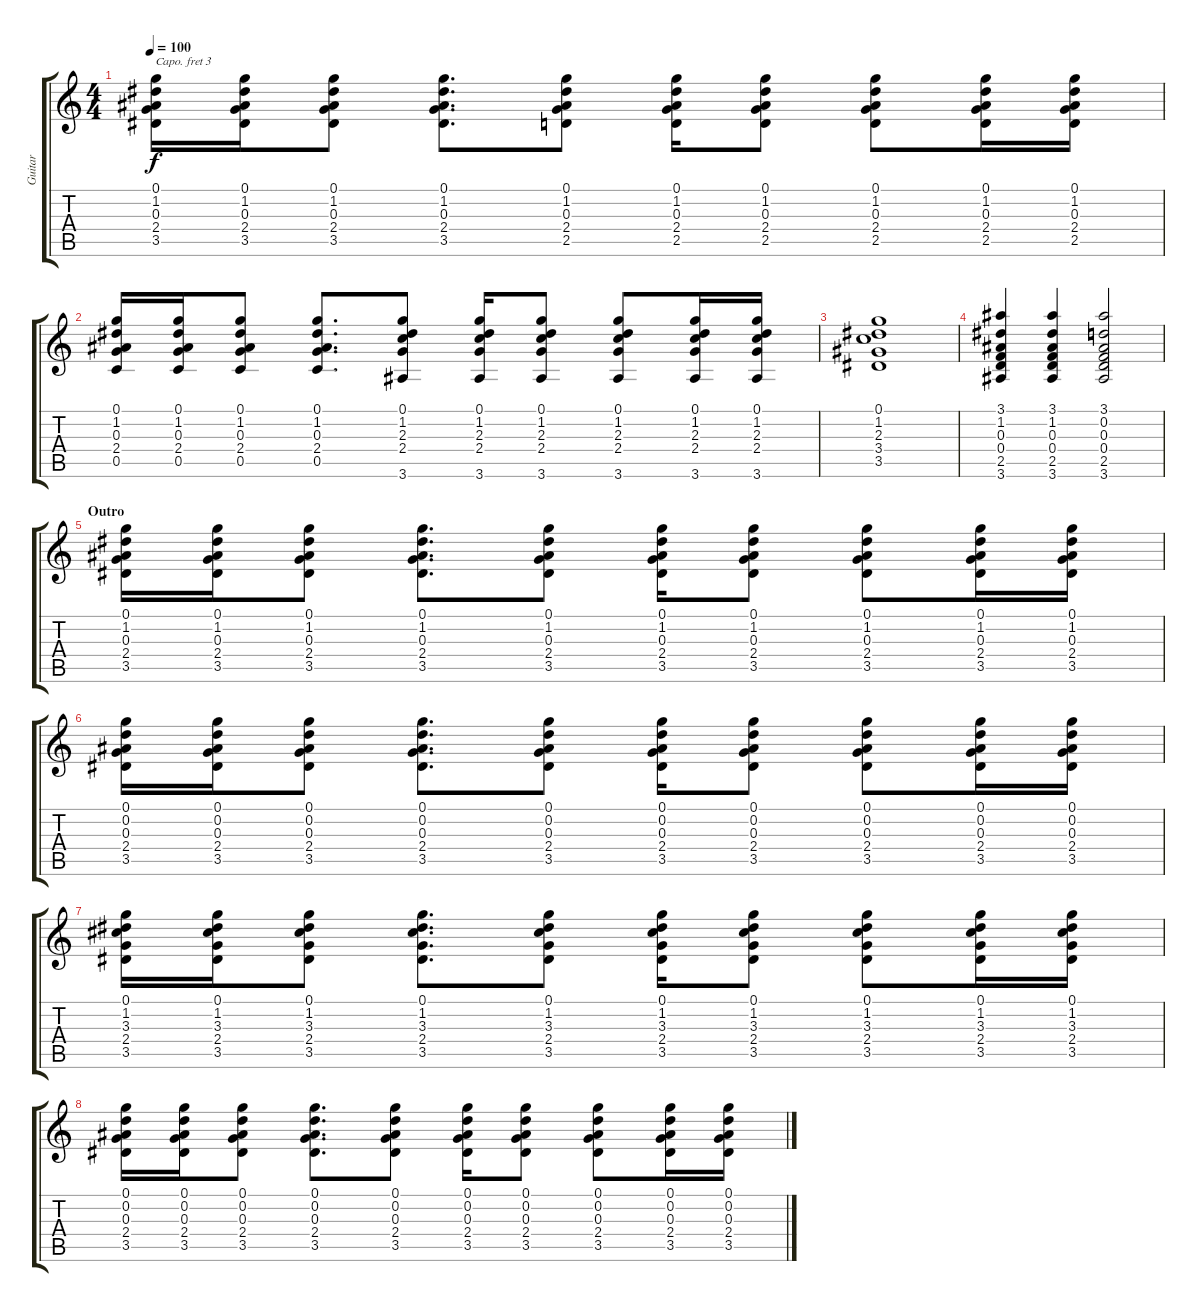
\track ("Guitar" "Guitar") {instrument electricguitarclean}
\staff {score tabs}
\capo 3
\tuning (E4 B3 G3 D3 A2 E2) {hide}
\ts (4 4)
\tempo 100
\clef g2
\ks c
(0.1 1.2 0.3 2.4 3.5).16{dy f} (0.1 1.2 0.3 2.4 3.5).16 (0.1 1.2 0.3 2.4 3.5).8 (0.1 1.2 0.3 2.4 3.5).8{d} (0.1 1.2 0.3 2.4 2.5).8 (0.1 1.2 0.3 2.4 2.5).16 (0.1 1.2 0.3 2.4 2.5).8 (0.1 1.2 0.3 2.4 2.5).8 (0.1 1.2 0.3 2.4 2.5).16 (0.1 1.2 0.3 2.4 2.5).16 |
(0.1 1.2 0.3 2.4 0.5).16 (0.1 1.2 0.3 2.4 0.5).16 (0.1 1.2 0.3 2.4 0.5).8 (0.1 1.2 0.3 2.4 0.5).8{d} (0.1 1.2 2.3 2.4 3.6).8 (0.1 1.2 2.3 2.4 3.6).16 (0.1 1.2 2.3 2.4 3.6).8 (0.1 1.2 2.3 2.4 3.6).8 (0.1 1.2 2.3 2.4 3.6).16 (0.1 1.2 2.3 2.4 3.6).16 |
(0.1 1.2 2.3 3.4 3.5).1 |
(3.1 1.2 0.3 0.4 2.5 3.6).4 (3.1 1.2 0.3 0.4 2.5 3.6).4 (3.1 0.2 0.3 0.4 2.5 3.6).2 |
\section ("" "Outro")
(0.1 1.2 0.3 2.4 3.5).16 (0.1 1.2 0.3 2.4 3.5).16 (0.1 1.2 0.3 2.4 3.5).8 (0.1 1.2 0.3 2.4 3.5).8{d} (0.1 1.2 0.3 2.4 3.5).8 (0.1 1.2 0.3 2.4 3.5).16 (0.1 1.2 0.3 2.4 3.5).8 (0.1 1.2 0.3 2.4 3.5).8 (0.1 1.2 0.3 2.4 3.5).16 (0.1 1.2 0.3 2.4 3.5).16 |
(0.1 0.2 0.3 2.4 3.5).16 (0.1 0.2 0.3 2.4 3.5).16 (0.1 0.2 0.3 2.4 3.5).8 (0.1 0.2 0.3 2.4 3.5).8{d} (0.1 0.2 0.3 2.4 3.5).8 (0.1 0.2 0.3 2.4 3.5).16 (0.1 0.2 0.3 2.4 3.5).8 (0.1 0.2 0.3 2.4 3.5).8 (0.1 0.2 0.3 2.4 3.5).16 (0.1 0.2 0.3 2.4 3.5).16 |
(0.1 1.2 3.3 2.4 3.5).16 (0.1 1.2 3.3 2.4 3.5).16 (0.1 1.2 3.3 2.4 3.5).8 (0.1 1.2 3.3 2.4 3.5).8{d} (0.1 1.2 3.3 2.4 3.5).8 (0.1 1.2 3.3 2.4 3.5).16 (0.1 1.2 3.3 2.4 3.5).8 (0.1 1.2 3.3 2.4 3.5).8 (0.1 1.2 3.3 2.4 3.5).16 (0.1 1.2 3.3 2.4 3.5).16 |
(0.1 0.2 0.3 2.4 3.5).16 (0.1 0.2 0.3 2.4 3.5).16 (0.1 0.2 0.3 2.4 3.5).8 (0.1 0.2 0.3 2.4 3.5).8{d} (0.1 0.2 0.3 2.4 3.5).8 (0.1 0.2 0.3 2.4 3.5).16 (0.1 0.2 0.3 2.4 3.5).8 (0.1 0.2 0.3 2.4 3.5).8 (0.1 0.2 0.3 2.4 3.5).16 (0.1 0.2 0.3 2.4 3.5).16
